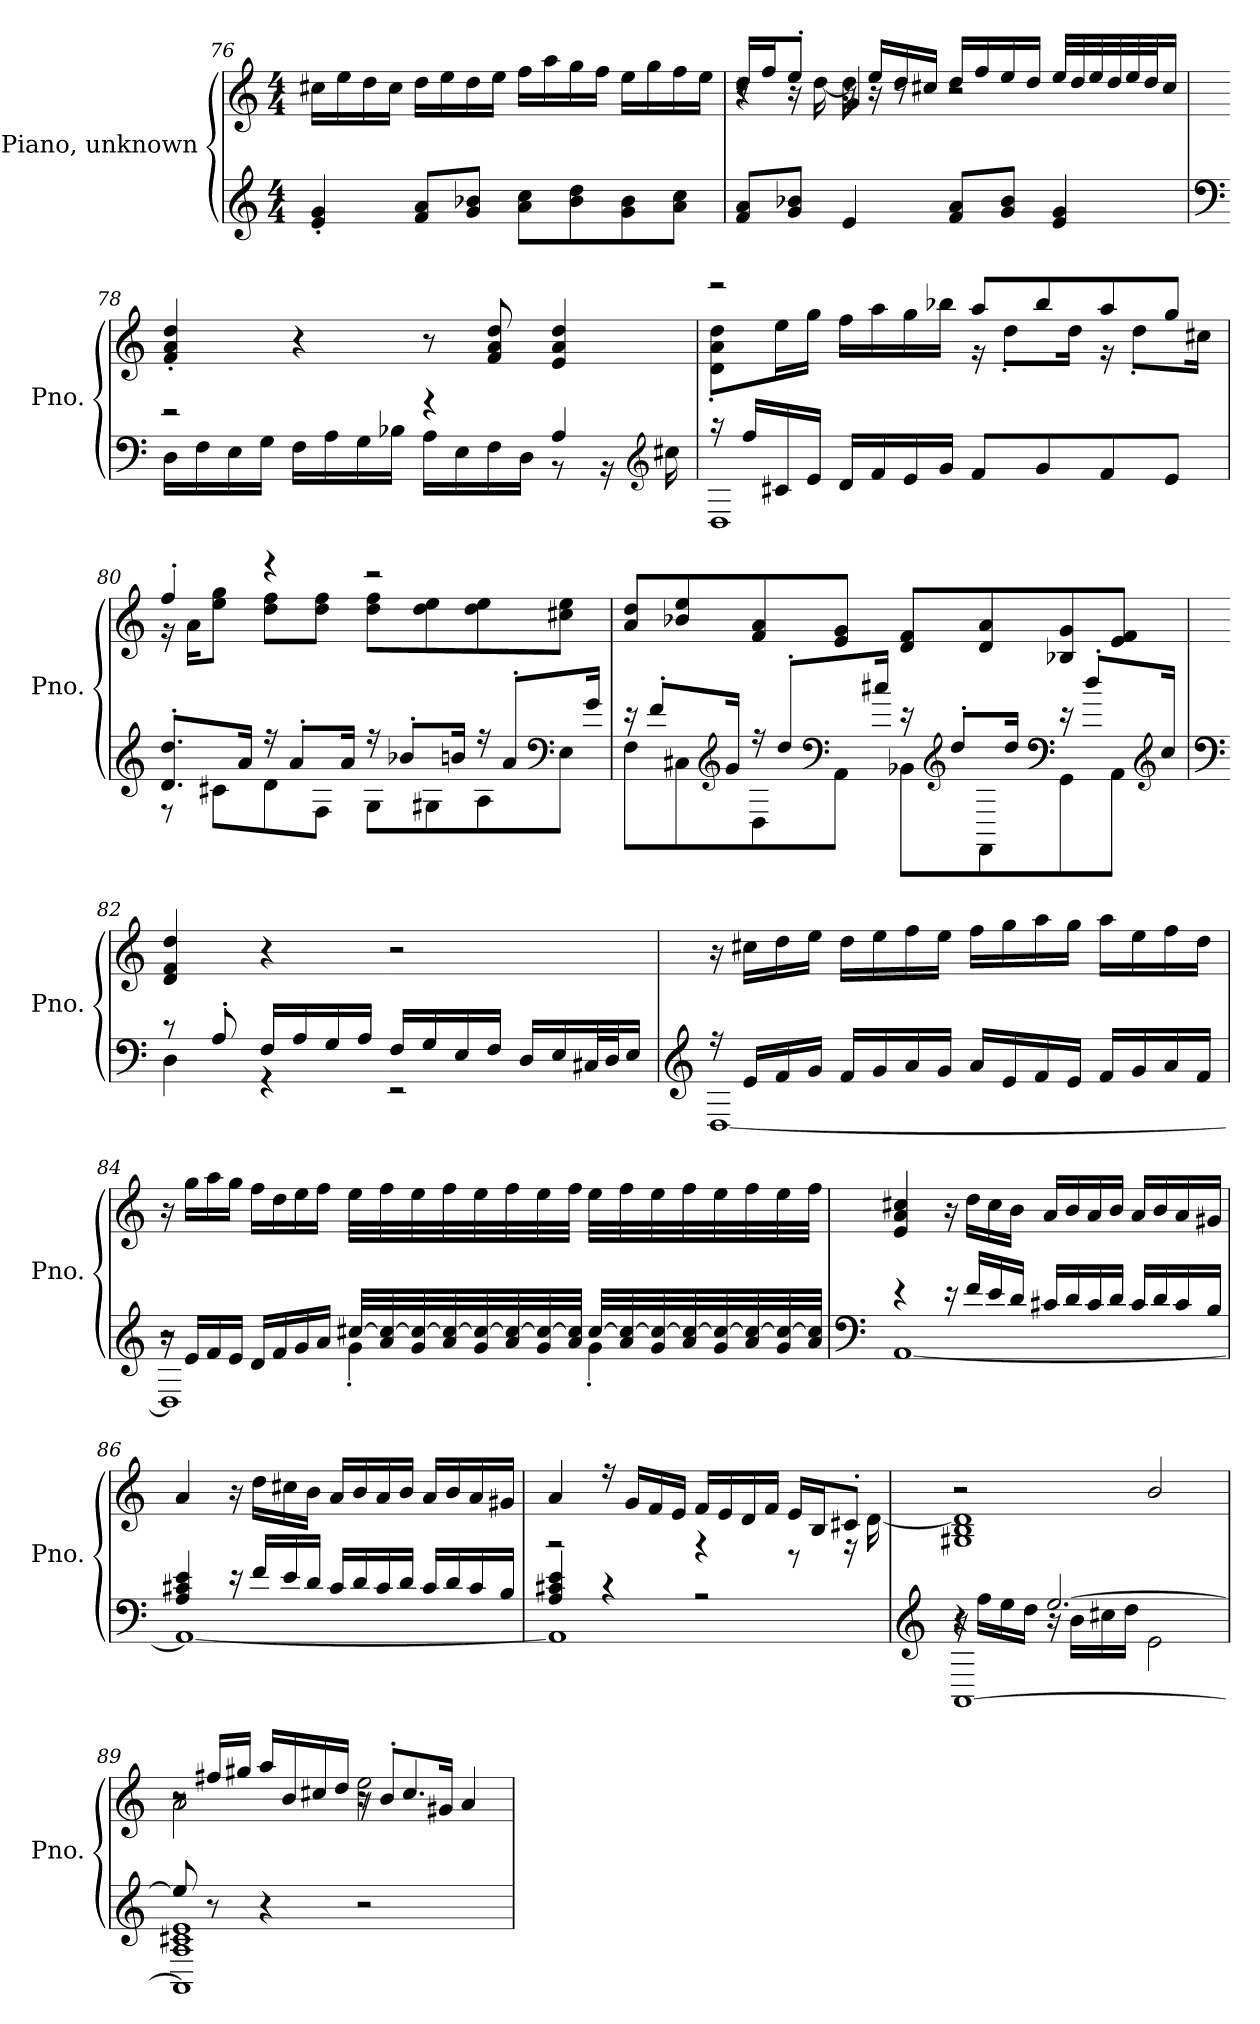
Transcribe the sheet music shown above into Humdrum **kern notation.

**kern	**kern
*part1	*part1
*staff2	*staff1
*I"Piano, unknown	*
*I'Pno.	*
*clefG2	*clefG2
*k[]	*k[]
*M4/4	*M4/4
=76	=76
4e/' 4g/'	16cc#X\LL
.	16ee\
.	16dd\
.	16cc#\JJ
8f/ 8a/L	16dd\LL
.	16ee\
8g/ 8b-X/J	16dd\
.	16ee\JJ
8a\ 8cc\L	16ff\LL
.	16aa\
8b-\ 8dd\	16gg\
.	16ff\JJ
8g\ 8b-\	16ee\LL
.	16gg\
8a\ 8cc\J	16ff\
.	16ee\JJ
!!LO:LB:g=z
=77	=77
*	*^
*	*	*^
8f/ 8a/L	16dd/LL	8r	4r
.	16ff/J	.	.
8g/ 8b-X/J	8ee'/J	16r	.
.	.	[16dd\	.
4e/	16r	16dd\]	4g/
.	16ee/LL	16r	.
.	16dd/	8r	.
.	16cc#X/JJ	.	.
8f/ 8a/L	16dd/LL	2r	2r
.	16ff/	.	.
8g/ 8b-/J	16ee/	.	.
.	16dd/JJ	.	.
4e/ 4g/	32ee/LLL	.	.
.	32dd/	.	.
.	32ee/	.	.
.	32dd/	.	.
.	32ee/	.	.
.	32dd/J	.	.
.	16cc#/JJ	.	.
*	*v	*v	*v
=78	=78
*clefF4	*
*^	*
2r	16D\LL	4f/' 4a/' 4dd/'
.	16F\	.
.	16E\	.
.	16G\JJ	.
.	16F\LL	4r
.	16A\	.
.	16G\	.
.	16B-X\JJ	.
4r	16A\LL	8r
.	16E\	.
.	16F\	8f/ 8a/ 8dd/
.	16D\JJ	.
4A/	8r	4e/ 4a/ 4dd/
.	16r	.
*clefG2	*	*
.	16cc#X\	.
!!LO:LB:g=z
=79	=79	=79
*	*	*^
16r	1D	2r	8d\' 8a\' 8dd\'L
16ff/LL	.	.	.
16c#X/	.	.	16ee\L
16e/JJ	.	.	16gg\JJ
16d/LL	.	.	16ff\LL
16f/	.	.	16aa\
16e/	.	.	16gg\
16g/JJ	.	.	16bb-X\JJ
8f/L	.	8aa/L	16r
.	.	.	8dd'\L
8g/	.	8bb-/	.
.	.	.	16dd\Jk
8f/	.	8aa/	16r
.	.	.	8dd'\L
8e/J	.	8gg/J	.
.	.	.	16cc#X\Jk
=80	=80	=80	=80
8.d/' 8.dd/'L	8r	4ff'/	16r
.	.	.	16a\KL
.	8c#X\L	.	8ee\ 8gg\J
16a/Jk	.	.	.
16r	8d\	4r	8dd\ 8ff\L
8a'/L	.	.	.
.	8F\J	.	8dd\ 8ff\J
16a/Jk	.	.	.
16r	8G\L	2r	8dd\ 8ff\L
8b-X'/L	.	.	.
.	8G#X\	.	8dd\ 8ee\
16bn/Jk	.	.	.
16r	8A\	.	8dd\ 8ee\
8a'/L	.	.	.
*clefF4	*	*	*
.	8E\J	.	8cc#X\ 8ee\J
16g/Jk	.	.	.
*	*	*v	*v
!!LO:PB:g=z
=81	=81	=81
16r	8F\L	8a/ 8dd/L
8f'/L	.	.
.	8C#X\	8b-X/ 8ee/
*clefG2	*	*
16g/Jk	.	.
16r	8D\	8f/ 8a/
8dd'/L	.	.
*clefF4	*	*
.	8AA\J	8e/ 8g/J
16cc#X/Jk	.	.
16r	8BB-X\L	8d/ 8f/L
*clefG2	*	*
8dd'/L	.	.
.	8FF\	8d/ 8a/
16dd/Jk	.	.
*clefF4	*	*
16r	8GG\	8B-X/ 8g/
8dd'/L	.	.
.	8AA\J	8e/ 8f/J
*clefG2	*	*
16cc#/Jk	.	.
=82	=82	=82
*clefF4	*	*
8r	4D\	4d/ 4f/ 4dd/
8A'/	.	.
16F/LL	4r	4r
16A/	.	.
16G/	.	.
16A/JJ	.	.
16F/LL	2r	2r
16G/	.	.
16E/	.	.
16F/JJ	.	.
16D/LL	.	.
16E/	.	.
32C#X/L	.	.
32D/J	.	.
16E/JJ	.	.
!!LO:LB:g=z
=83	=83	=83
*clefG2	*	*
16r	[1D	16r
16e/LL	.	16cc#X\LL
16f/	.	16dd\
16g/JJ	.	16ee\JJ
16f/LL	.	16dd\LL
16g/	.	16ee\
16a/	.	16ff\
16g/JJ	.	16ee\JJ
16a/LL	.	16ff\LL
16e/	.	16gg\
16f/	.	16aa\
16e/JJ	.	16gg\JJ
16f/LL	.	16aa\LL
16g/	.	16ee\
16a/	.	16ff\
16f/JJ	.	16dd\JJ
!!LO:LB:g=z
=84	=84	=84
*	*^	*
16r	2r	1D]	16r
16e/LL	.	.	16gg\LL
16f/	.	.	16aa\
16e/JJ	.	.	16gg\JJ
16d/LL	.	.	16ff\LL
16f/	.	.	16dd\
16g/	.	.	16ee\
16a/JJ	.	.	16ff\JJ
[32cc#X/LLL	4g'\	.	32ee\LLL
32a/ 32cc#/_	.	.	32ff\
32g/ 32cc#/_	.	.	32ee\
32a/ 32cc#/_	.	.	32ff\
32g/ 32cc#/_	.	.	32ee\
32a/ 32cc#/_	.	.	32ff\
32g/ 32cc#/_	.	.	32ee\
32a/ 32cc#/]JJJ	.	.	32ff\JJJ
[32cc#/LLL	4g'\	.	32ee\LLL
32a/ 32cc#/_	.	.	32ff\
32g/ 32cc#/_	.	.	32ee\
32a/ 32cc#/_	.	.	32ff\
32g/ 32cc#/_	.	.	32ee\
32a/ 32cc#/_	.	.	32ff\
32g/ 32cc#/_	.	.	32ee\
32a/ 32cc#/]JJJ	.	.	32ff\JJJ
*v	*v	*v	*
!!LO:LB:g=z
=85	=85
*clefF4	*
*^	*
4r	[1AA	4e/ 4a/ 4cc#X/
16r	.	16r
16f/LL	.	16dd\LL
16e/	.	16cc#\
16d/JJ	.	16b\JJ
16c#X/LL	.	16a/LL
16d/	.	16b/
16c#/	.	16a/
16d/JJ	.	16b/JJ
16c#/LL	.	16a/LL
16d/	.	16b/
16c#/	.	16a/
16B/JJ	.	16g#X/JJ
=86	=86	=86
4A/ 4c#X/ 4e/	1AA_	4a/
16r	.	16r
16f/LL	.	16dd\LL
16e/	.	16cc#X\
16d/JJ	.	16b\JJ
16c#/LL	.	16a/LL
16d/	.	16b/
16c#/	.	16a/
16d/JJ	.	16b/JJ
16c#/LL	.	16a/LL
16d/	.	16b/
16c#/	.	16a/
16B/JJ	.	16g#X/JJ
!!LO:LB:g=z
=87	=87	=87
*	*	*^
4A/ 4c#X/ 4e/	1AA]	4a/	2r
4r	.	16r	.
.	.	16g/LL	.
.	.	16f/	.
.	.	16e/JJ	.
2r	.	16f/LL	4r
.	.	16e/	.
.	.	16d/	.
.	.	16f/JJ	.
.	.	16e/LL	8r
.	.	16B/J	.
.	.	8c#X'/J	16r
.	.	.	[16d\
*v	*v	*	*
*	*v	*v
=88	=88
*clefG2	*
*^	*^
*	*^	*	*^
4r	16r	[1AA	2r	1d]	1G#X 1B
.	16ff\LL	.	.	.	.
.	16ee\	.	.	.	.
.	16dd\JJ	.	.	.	.
[2.ee/	16r	.	.	.	.
.	16b\LL	.	.	.	.
.	16cc#X\	.	.	.	.
.	16dd\JJ	.	.	.	.
.	2e\	.	2b/	.	.
=89	=89	=89	=89	=89	=89
8ee/]	1A 1c#X 1e	1AA]	8r	2a\	2r
8r	.	.	16ff#X/LL	.	.
.	.	.	16gg#X/JJ	.	.
4r	.	.	16aa/LL	.	.
.	.	.	16b/	.	.
.	.	.	16cc#X/	.	.
.	.	.	16dd/JJ	.	.
2r	.	.	16r	2ee\	8r
.	.	.	8b'/L	.	.
.	.	.	.	.	4.cc#/
.	.	.	16g#X/Jk	.	.
.	.	.	4a/	.	.
*v	*v	*v	*	*	*
*	*v	*v	*v
=	=
*-	*-
